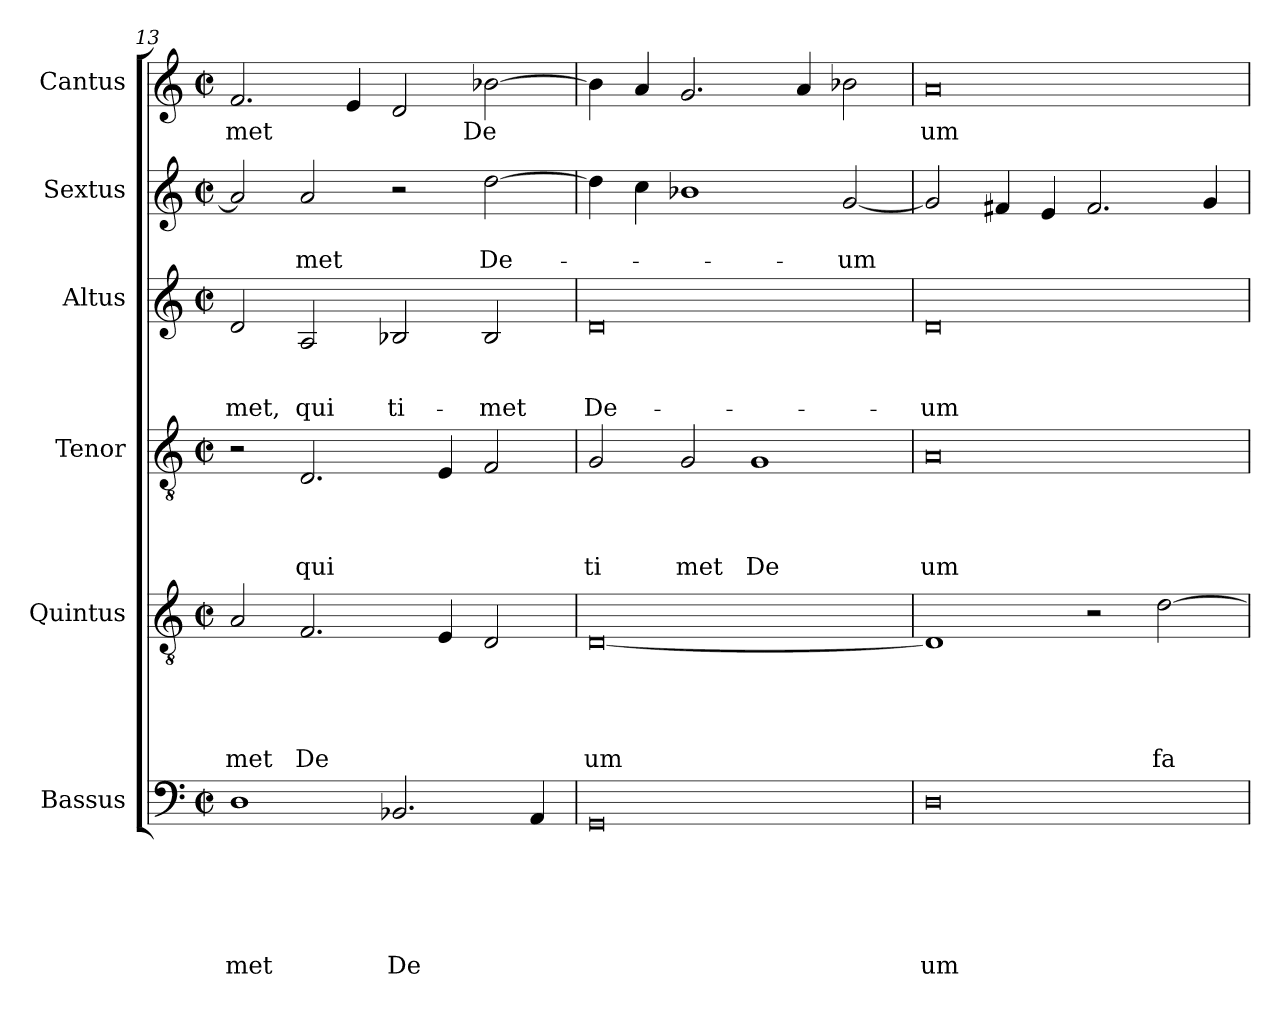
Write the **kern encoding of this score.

**kern	**text	**text	**text	**text	**text	**text	**kern	**text	**text	**text	**text	**text	**kern	**text	**text	**text	**text	**kern	**text	**text	**text	**kern	**text	**text	**kern	**text
*part6	*part6	*part6	*part6	*part6	*part6	*part6	*part5	*part5	*part5	*part5	*part5	*part5	*part4	*part4	*part4	*part4	*part4	*part3	*part3	*part3	*part3	*part2	*part2	*part2	*part1	*part1
*staff6	*staff6	*staff6	*staff6	*staff6	*staff6	*staff6	*staff5	*staff5	*staff5	*staff5	*staff5	*staff5	*staff4	*staff4	*staff4	*staff4	*staff4	*staff3	*staff3	*staff3	*staff3	*staff2	*staff2	*staff2	*staff1	*staff1
*I"Bassus	*	*	*	*	*	*	*I"Quintus	*	*	*	*	*	*I"Tenor	*	*	*	*	*I"Altus	*	*	*	*I"Sextus	*	*	*I"Cantus	*
*clefF4	*	*	*	*	*	*	*clefGv2	*	*	*	*	*	*clefGv2	*	*	*	*	*clefG2	*	*	*	*clefG2	*	*	*clefG2	*
*k[]	*	*	*	*	*	*	*k[]	*	*	*	*	*	*k[]	*	*	*	*	*k[]	*	*	*	*k[]	*	*	*k[]	*
*C:	*	*	*	*	*	*	*C:	*	*	*	*	*	*C:	*	*	*	*	*C:	*	*	*	*C:	*	*	*C:	*
*M2/2	*	*	*	*	*	*	*M2/2	*	*	*	*	*	*M2/2	*	*	*	*	*M2/2	*	*	*	*M2/2	*	*	*M2/2	*
*met(c|)	*	*	*	*	*	*	*met(c|)	*	*	*	*	*	*met(c|)	*	*	*	*	*met(c|)	*	*	*	*met(c|)	*	*	*met(c|)	*
=13	=13	=13	=13	=13	=13	=13	=13	=13	=13	=13	=13	=13	=13	=13	=13	=13	=13	=13	=13	=13	=13	=13	=13	=13	=13	=13
!	!	!	!	!	!	!LO:LY:b	!	!	!	!	!	!LO:LY:b	!	!	!	!	!	!	!	!	!LO:LY:b	!	!	!	!	!LO:LY:b
1D	.	.	.	.	.	met	2A/	.	.	.	.	met	2r	.	.	.	.	2d/	.	.	met,	2a/]	.	.	2.f/	met
!	!	!	!	!	!	!	!	!	!	!	!	!LO:LY:b	!	!	!	!	!LO:LY:b	!	!	!	!LO:LY:b	!	!	!LO:LY:b	!	!
.	.	.	.	.	.	.	2.F/	.	.	.	.	De	2.D/	.	.	.	qui	2A/	.	.	qui	2a/	.	-met	.	.
.	.	.	.	.	.	.	.	.	.	.	.	.	.	.	.	.	.	.	.	.	.	.	.	.	4e/	.
!	!	!	!	!	!	!LO:LY:b	!	!	!	!	!	!	!	!	!	!	!	!	!	!	!LO:LY:b	!	!	!	!	!
2.BB-X/	.	.	.	.	.	De	.	.	.	.	.	.	.	.	.	.	.	2B-X/	.	.	ti-	2r	.	.	2d/	.
.	.	.	.	.	.	.	4E/	.	.	.	.	.	4E/	.	.	.	.	.	.	.	.	.	.	.	.	.
!	!	!	!	!	!	!	!	!	!	!	!	!	!	!	!	!	!	!	!	!	!LO:LY:b	!	!	!LO:LY:b	!	!LO:LY:b
.	.	.	.	.	.	.	2D/	.	.	.	.	.	2F/	.	.	.	.	2B-/	.	.	-met	[>2dd\	.	De-	[>2b-X\	De
4AA/	.	.	.	.	.	.	.	.	.	.	.	.	.	.	.	.	.	.	.	.	.	.	.	.	.	.
=14	=14	=14	=14	=14	=14	=14	=14	=14	=14	=14	=14	=14	=14	=14	=14	=14	=14	=14	=14	=14	=14	=14	=14	=14	=14	=14
!	!	!	!	!	!	!	!	!	!	!	!	!LO:LY:b	!	!	!	!	!LO:LY:b	!	!	!	!LO:LY:b	!	!	!	!	!
0GG	.	.	.	.	.	.	[<0D	.	.	.	.	um	2G/	.	.	.	ti	0d	.	.	De-	4dd\]	.	.	4b-\]	.
.	.	.	.	.	.	.	.	.	.	.	.	.	.	.	.	.	.	.	.	.	.	4cc\	.	.	4a/	.
!	!	!	!	!	!	!	!	!	!	!	!	!	!	!	!	!	!LO:LY:b	!	!	!	!	!	!	!	!	!
.	.	.	.	.	.	.	.	.	.	.	.	.	2G/	.	.	.	met	.	.	.	.	1b-X	.	.	2.g/	.
!	!	!	!	!	!	!	!	!	!	!	!	!	!	!	!	!	!LO:LY:b	!	!	!	!	!	!	!	!	!
.	.	.	.	.	.	.	.	.	.	.	.	.	1G	.	.	.	De	.	.	.	.	.	.	.	.	.
.	.	.	.	.	.	.	.	.	.	.	.	.	.	.	.	.	.	.	.	.	.	.	.	.	4a/	.
!	!	!	!	!	!	!	!	!	!	!	!	!	!	!	!	!	!	!	!	!	!	!	!	!LO:LY:b	!	!
.	.	.	.	.	.	.	.	.	.	.	.	.	.	.	.	.	.	.	.	.	.	[<2g/	.	-um	2b-X\	.
=15	=15	=15	=15	=15	=15	=15	=15	=15	=15	=15	=15	=15	=15	=15	=15	=15	=15	=15	=15	=15	=15	=15	=15	=15	=15	=15
!	!	!	!	!	!	!LO:LY:b	!	!	!	!	!	!	!	!	!	!	!LO:LY:b	!	!	!	!LO:LY:b	!	!	!	!	!LO:LY:b
0D	.	.	.	.	.	um	1D]	.	.	.	.	.	0A	.	.	.	um	0d	.	.	-um	2g/]	.	.	0a	um
.	.	.	.	.	.	.	.	.	.	.	.	.	.	.	.	.	.	.	.	.	.	4f#X/	.	.	.	.
.	.	.	.	.	.	.	.	.	.	.	.	.	.	.	.	.	.	.	.	.	.	4e/	.	.	.	.
.	.	.	.	.	.	.	2r	.	.	.	.	.	.	.	.	.	.	.	.	.	.	2.f#/	.	.	.	.
!	!	!	!	!	!	!	!	!	!	!	!	!LO:LY:b	!	!	!	!	!	!	!	!	!	!	!	!	!	!
.	.	.	.	.	.	.	[>2d\	.	.	.	.	fa	.	.	.	.	.	.	.	.	.	.	.	.	.	.
.	.	.	.	.	.	.	.	.	.	.	.	.	.	.	.	.	.	.	.	.	.	4g/	.	.	.	.
=	=	=	=	=	=	=	=	=	=	=	=	=	=	=	=	=	=	=	=	=	=	=	=	=	=	=
*-	*-	*-	*-	*-	*-	*-	*-	*-	*-	*-	*-	*-	*-	*-	*-	*-	*-	*-	*-	*-	*-	*-	*-	*-	*-	*-
